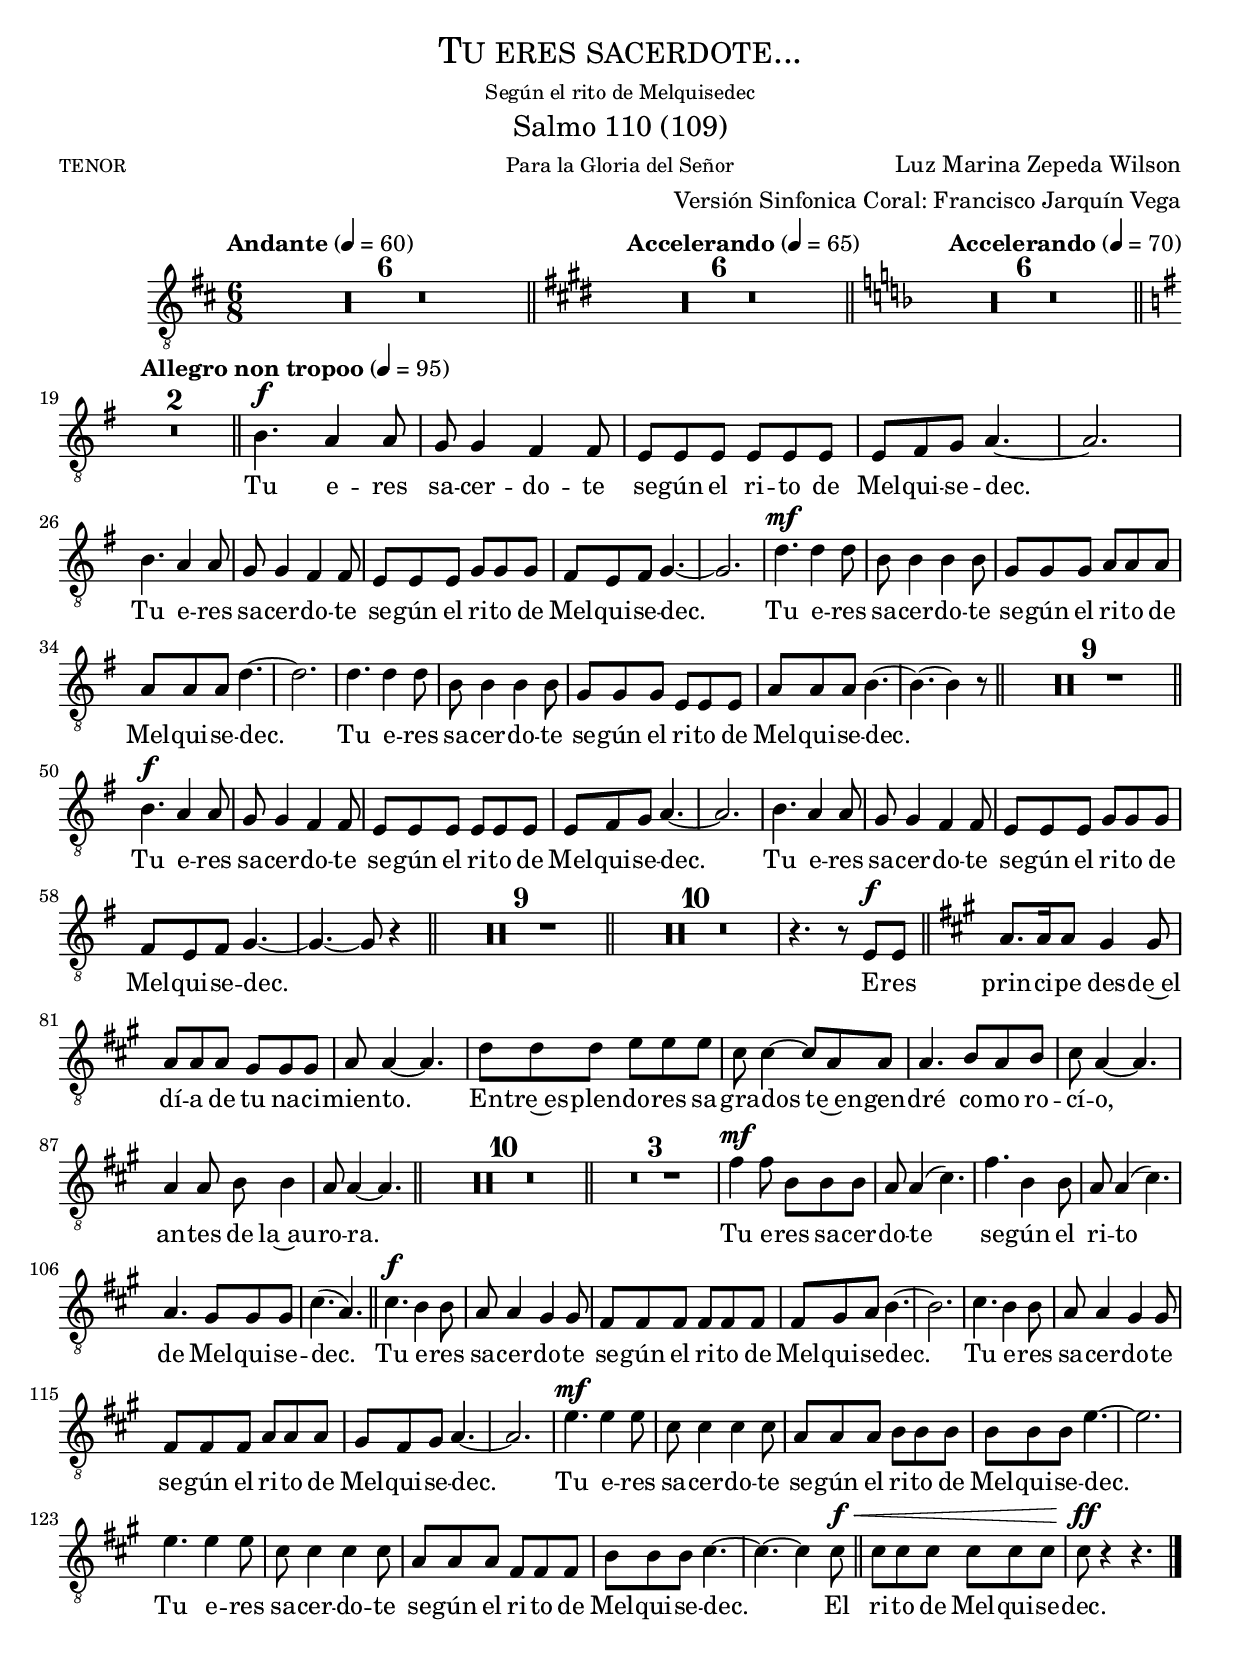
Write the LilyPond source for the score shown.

% Tu eres sacerdote - Tenor
% by serachsam

\language "espanol"
\version "2.23.2"

% --- Global parameters
particle = 1
jump = \break
pulse = 4

% --- Includes
dedication = ""
title = "Tu eres sacerdote..."
subtitle = "Según el rito de Melquisedec"
subsubtitle = "Salmo 110 (109)"
autor = "Luz Marina Zepeda Wilson"
arranger = "Versión Sinfonica Coral: Francisco Jarquín Vega"
other = "Para la Gloria del Señor"
papper = "letter"
size = 20
% 

global = {
  \tempo "Andante" 4 = 60
  \key si \minor
  \time 6/8

  s2.*6
  \bar "||"
  
  \tempo "Accelerando" 4 = 65
  \key dos \minor
  s2.*6
  \bar "||"
  
  \tempo "Accelerando" 4 = 70
  \key re \minor
  s2.*6
  \bar "||"
  
  \tempo "Allegro non tropoo" 4 = 95
  \key mi \minor
  s2.*2
  \bar "||"

  s2.*20
  \bar "||" % 40 primera estrofa
  s2.*9
  \bar "||"
  s2.*10
  \bar "||" % 59 segunda estrofa
  s2.*9
  \bar "||" 
  s2.*11
  \bar "||" % 78 tercera estrofa
  \key fas \minor

  s2.*9
  \bar "||" % 97 cuarta estrofa
  s2.*10
  \bar "||"
  s2.*9
  \bar "||"
  s2.*20
  \bar "||"
  s2.*2

  \bar "|."
}

tenor = \relative do' {
  \compressEmptyMeasures
  \dynamicUp
  \clef "G_8"

  R2.*20 |
  si4.\f la4 la8 |
  sol8 sol4 fas4 fas8 |
  mi8 mi mi mi mi mi |
  mi8 fas sol la4.~ |
  la2. |
  si4. la4 la8 |
  sol8 sol4 fas4 fas8 |
  mi8 mi mi sol sol sol |
  fas8 mi fas sol4.~ |
  sol2. |
  re'4.\mf re4 re8 |
  si8 si4 si si8 |
  sol8 sol sol la la la |
  la8 la la re4.~ |
  re2. |
  re4. re4 re8 |
  si8 si4 si si8 |
  sol8 sol sol mi mi mi |
  la8 la la si4.~ |
  si4.~ si4 r8 |

  R2.*9 |
  
  si4.\f la4 la8 |
  sol8 sol4 fas4 fas8 |
  mi8 mi mi mi mi mi |
  mi8 fas sol la4.~ |
  la2. |
  si4. la4 la8 |
  sol8 sol4 fas4 fas8 |
  mi8 mi mi sol sol sol |
  fas8 mi fas sol4.~ |
  sol4.~ sol8 r4 |
  
  R2.*19 |
  
  r4. r8 mi\f mi |
  la8. la16 la8 sols4 sols8 |
  la8 la la sols sols sols |
  la8 la4~ la4. |
  re8 re re mi mi mi |
  dos8 dos4~ dos8 la la |
  la4. si8 la si |
  dos8 la4~ la4. |
  la4 la8 si si4 |
  la8 la4~ la4. |
  
  R2.*13 |
  
  fas'4\mf fas8 si, si si |
  la8 la4( dos4.) |
  fas4. si,4 si8 |
  la8 la4( dos4.) |
  la4. sols8 sols sols |
  dos4.( la) |
  
  dos4.\f si4 si8 |
  la8 la4 sols sols8 |
  fas8 fas fas fas fas fas |
  fas8 sols la si4.~ |
  si2. |
  dos4. si4 si8 |
  la8 la4 sols sols8 |
  fas8 fas fas la la la |
  sols8 fas sols la4.~ |
  la2. |
  mi'4.\mf mi4 mi8 |
  dos8 dos4 dos dos8 |
  la8 la la si si si |
  si8 si si mi4.~ |
  mi2. |
  mi4. mi4 mi8 |
  dos8 dos4 dos dos8 |
  la8 la la fas fas fas |
  si8 si si dos4.~ |
  dos4.~ dos4 dos8\f\< |
  dos8 dos dos dos dos dos |
  dos8\ff r4 r4. |
}

tenor-lyrics = \lyricmode {
  Tu e -- res sa -- cer -- do -- te se -- gún el ri -- to de Mel -- qui -- se -- dec.
  Tu e -- res sa -- cer -- do -- te se -- gún el ri -- to de Mel -- qui -- se -- dec.
  
  Tu e -- res sa -- cer -- do -- te se -- gún el ri -- to de Mel -- qui -- se -- dec.
  Tu e -- res sa -- cer -- do -- te se -- gún el ri -- to de Mel -- qui -- se -- dec.
  
  Tu e -- res sa -- cer -- do -- te se -- gún el ri -- to de Mel -- qui -- se -- dec.
  Tu e -- res sa -- cer -- do -- te se -- gún el ri -- to de Mel -- qui -- se -- dec.
  
  E -- res prin -- ci -- pe des -- de~el dí -- a de tu na -- ci -- mien -- to.
  En -- tre~es -- plen -- do -- res sa -- gra -- dos
  te~en -- gen -- dré co -- mo ro -- cí -- o, an -- tes de la~au -- ro -- ra.
  
  Tu e -- res sa -- cer -- do -- te se -- gún el ri -- to de Mel -- qui -- se -- dec.
  
  Tu e -- res sa -- cer -- do -- te se -- gún el ri -- to de Mel -- qui -- se -- dec.
  Tu e -- res sa -- cer -- do -- te se -- gún el ri -- to de Mel -- qui -- se -- dec.
  
  Tu e -- res sa -- cer -- do -- te se -- gún el ri -- to de Mel -- qui -- se -- dec.
  Tu e -- res sa -- cer -- do -- te se -- gún el ri -- to de Mel -- qui -- se -- dec.
  El ri -- to de Mel -- qui -- se -- dec.
}


% --- Global size
%#(set-global-staff-size 27)

% --- Header
\header {
  title = \markup{\medium \smallCaps \title}
  subtitle = \markup{\small \medium \subtitle}
  subsubtitle = \markup{\fontsize #3 \medium \subsubtitle}
  instrument = \markup{\small \medium \other}
  poet = \markup {\caps "tenor"}
  composer = \autor
  arranger = \markup {\right-column { \arranger }}
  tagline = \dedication
  breakbefore = ##t
}

% --- Music

% --- Harmony

% --- Sheet
\score {
  <<
    \new Staff = "main" {
      <<
        \set Staff.midiInstrument = #"english horn"
        %\set Staff.midiMaximumVolume = #1.5
        \new Voice = "tenor" { << \global \tenor >> }
        \new Lyrics \lyricsto "tenor" { \tenor-lyrics }
      >>
    }
  >>
  \midi {}
  \layout {}
}

% --- Paper
\paper {
  #(set-default-paper-size "letter")
  page-breaking = #ly:page-turn-breaking
}
